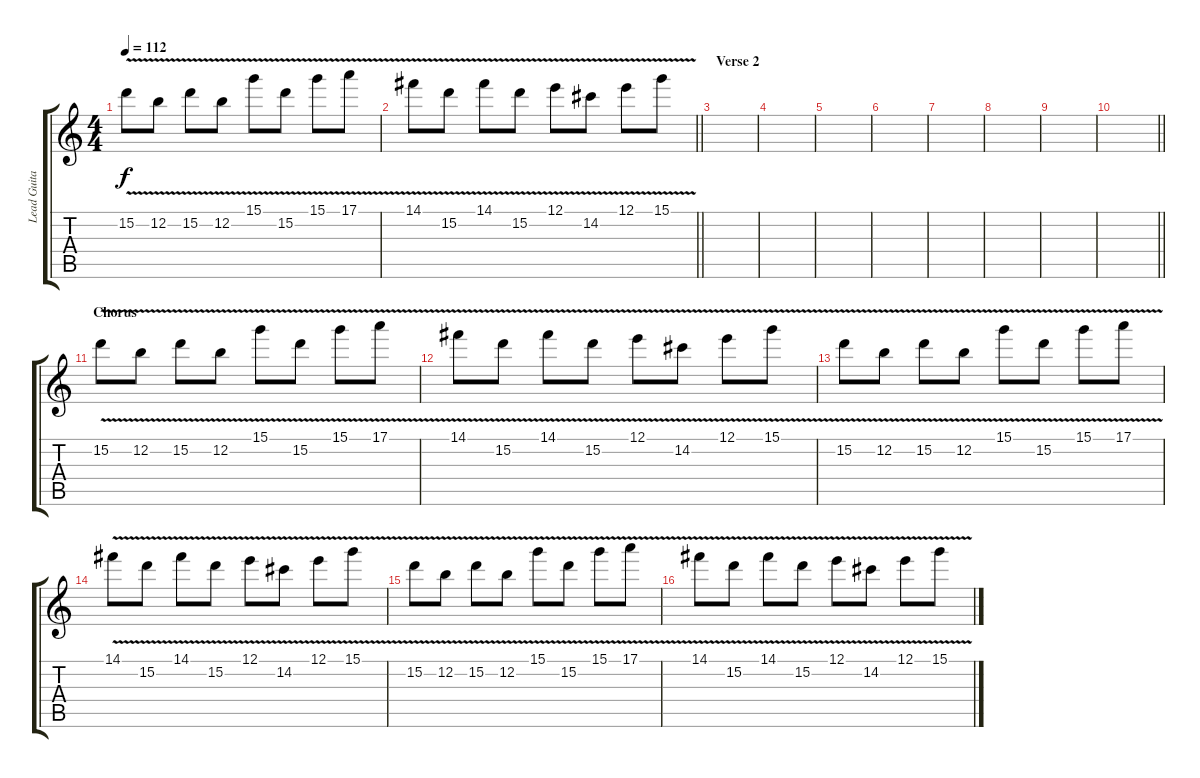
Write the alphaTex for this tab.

\track ("Lead Guitar" "Lead Guita") {instrument distortionguitar}
\staff {score tabs}
\tuning (E4 B3 G3 D3 A2 E2) {hide}
\ts (4 4)
\tempo 112
\clef g2
\ks c
15.2{v}.8{dy f} 12.2{v}.8 15.2{v}.8 12.2{v}.8 15.1{v}.8 15.2{v}.8 15.1{v}.8 17.1{v}.8 |
\barLineRight lightlight
14.1{v}.8 15.2{v}.8 14.1{v}.8 15.2{v}.8 12.1{v}.8 14.2{v}.8 12.1{v}.8 15.1{v}.8 |
\section ("" "Verse 2")
|
|
|
|
|
|
|
\barLineRight lightlight
|
\section ("" "Chorus")
15.2{v}.8 12.2{v}.8 15.2{v}.8 12.2{v}.8 15.1{v}.8 15.2{v}.8 15.1{v}.8 17.1{v}.8 |
14.1{v}.8 15.2{v}.8 14.1{v}.8 15.2{v}.8 12.1{v}.8 14.2{v}.8 12.1{v}.8 15.1{v}.8 |
15.2{v}.8 12.2{v}.8 15.2{v}.8 12.2{v}.8 15.1{v}.8 15.2{v}.8 15.1{v}.8 17.1{v}.8 |
14.1{v}.8 15.2{v}.8 14.1{v}.8 15.2{v}.8 12.1{v}.8 14.2{v}.8 12.1{v}.8 15.1{v}.8 |
15.2{v}.8 12.2{v}.8 15.2{v}.8 12.2{v}.8 15.1{v}.8 15.2{v}.8 15.1{v}.8 17.1{v}.8 |
14.1{v}.8 15.2{v}.8 14.1{v}.8 15.2{v}.8 12.1{v}.8 14.2{v}.8 12.1{v}.8 15.1{v}.8
